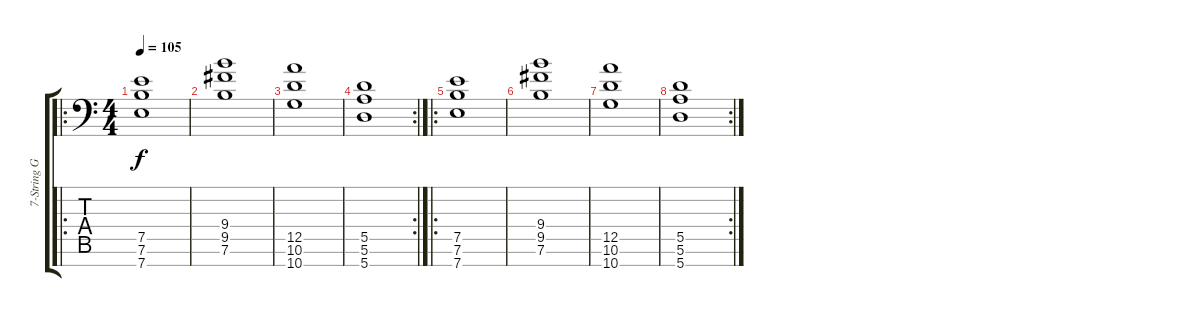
\track ("7-String Guitar (Brad Delson)" "7-String G") {instrument distortionguitar}
\staff {score tabs}
\tuning (E4 B3 G3 D3 A2 E2 A1) {hide}
\ro
\ts (4 4)
\tempo 105
\clef f4
\ks c
(7.5 7.6 7.7).1{dy f} |
(9.4 9.5 7.6).1 |
(12.5 10.6 10.7).1 |
\rc 2
(5.5 5.6 5.7).1 |
\ro
(7.5 7.6 7.7).1 |
(9.4 9.5 7.6).1 |
(12.5 10.6 10.7).1 |
\rc 2
(5.5 5.6 5.7).1
